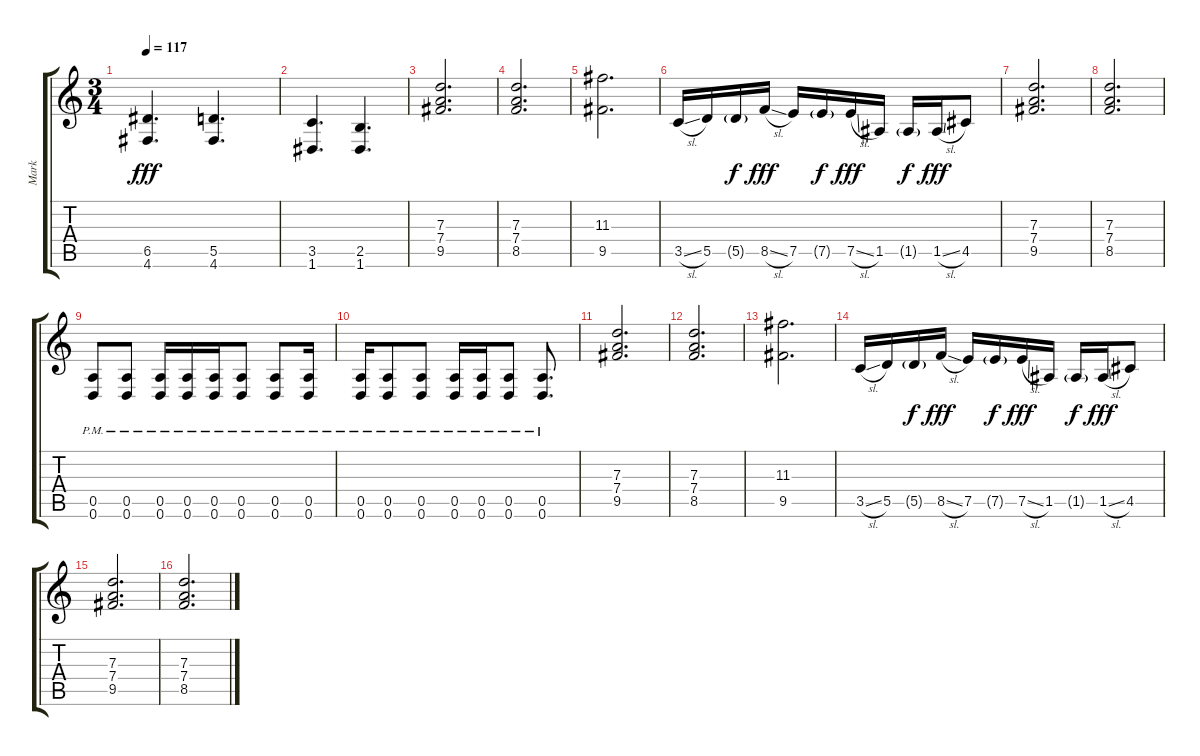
\track ("Mark" "Mark") {instrument distortionguitar}
\staff {score tabs}
\tuning (E4 B3 G3 D3 A2 D2) {hide}
\ts (3 4)
\tempo 117
\clef g2
\ks c
(6.5 4.6).4{d dy fff} (5.5 4.6).4{d} |
(3.5 1.6).4{d} (2.5 1.6).4{d} |
(7.3 7.4 9.5).2{d} |
(7.3 7.4 8.5).2{d} |
(11.3 9.5).2{d} |
3.5{sl}.16 5.5.16 5.5{g}.16{dy f} 8.5{sl}.16{dy fff} 7.5.16 7.5{g}.16{dy f} 7.5{sl}.16{dy fff} 1.5.16 1.5{g}.16{dy f} 1.5{sl}.16{dy fff} 4.5.8 |
(7.3 7.4 9.5).2{d} |
(7.3 7.4 8.5).2{d} |
(0.5{pm} 0.6{pm}).8 (0.5{pm} 0.6{pm}).8 (0.5{pm} 0.6{pm}).16 (0.5{pm} 0.6{pm}).16 (0.5{pm} 0.6{pm}).16 (0.5{pm} 0.6{pm}).8 (0.5{pm} 0.6{pm}).8 (0.5{pm} 0.6{pm}).16 |
(0.5{pm} 0.6{pm}).16 (0.5{pm} 0.6{pm}).8 (0.5{pm} 0.6{pm}).8 (0.5{pm} 0.6{pm}).16 (0.5{pm} 0.6{pm}).16 (0.5{pm} 0.6{pm}).8 (0.5{pm} 0.6{pm}).8{d} |
(7.3 7.4 9.5).2{d} |
(7.3 7.4 8.5).2{d} |
(11.3 9.5).2{d} |
3.5{sl}.16 5.5.16 5.5{g}.16{dy f} 8.5{sl}.16{dy fff} 7.5.16 7.5{g}.16{dy f} 7.5{sl}.16{dy fff} 1.5.16 1.5{g}.16{dy f} 1.5{sl}.16{dy fff} 4.5.8 |
(7.3 7.4 9.5).2{d} |
(7.3 7.4 8.5).2{d}
